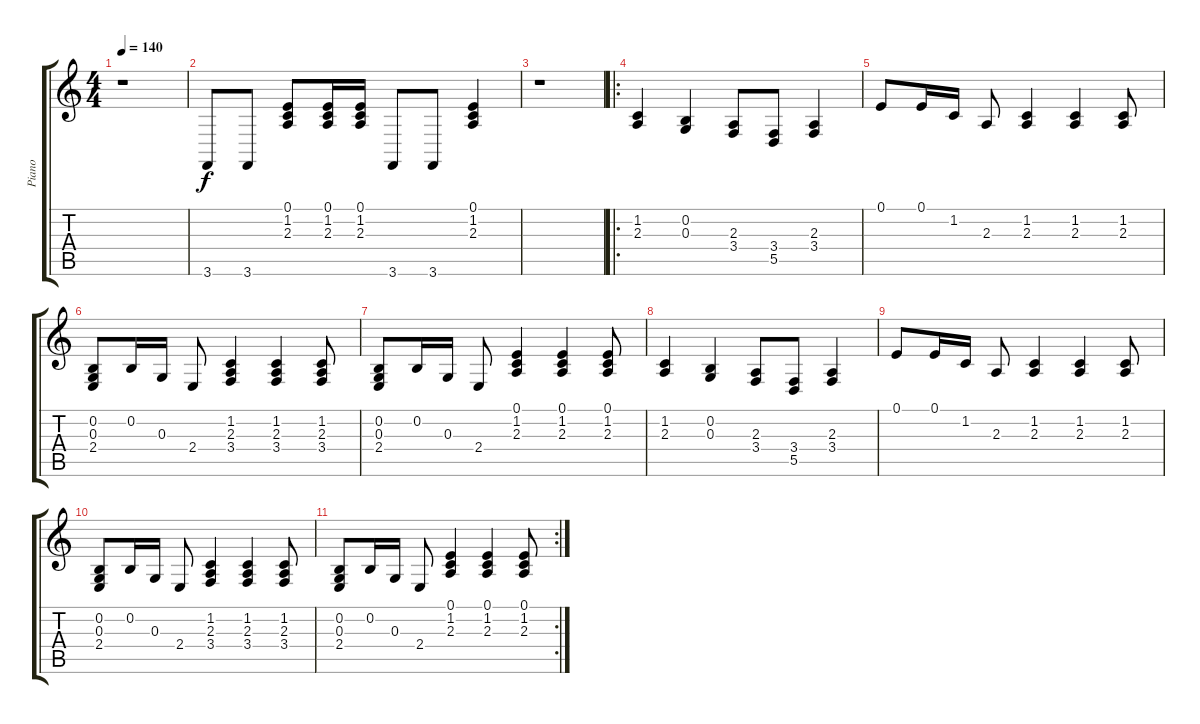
\track ("Piano" "Piano") {instrument electricgrandpiano}
\staff {score tabs}
\tuning (E4 B3 G3 D3 A2 D2) {hide}
\ts (4 4)
\tempo 140
\clef g2
\ks c
r.1{dy f} |
3.6.8 3.6.8 (0.1 1.2 2.3).8 (0.1 1.2 2.3).16 (0.1 1.2 2.3).16 3.6.8 3.6.8 (0.1 1.2 2.3).4 |
r.1 |
\ro
(1.2 2.3).4 (0.2 0.3).4 (2.3 3.4).8 (3.4 5.5).8 (2.3 3.4).4 |
0.1.8 0.1.16 1.2.16 2.3.8 (1.2 2.3).4 (1.2 2.3).4 (1.2 2.3).8 |
(0.2 0.3 2.4).8 0.2.16 0.3.16 2.4.8 (1.2 2.3 3.4).4 (1.2 2.3 3.4).4 (1.2 2.3 3.4).8 |
(0.2 0.3 2.4).8 0.2.16 0.3.16 2.4.8 (0.1 1.2 2.3).4 (0.1 1.2 2.3).4 (0.1 1.2 2.3).8 |
(1.2 2.3).4 (0.2 0.3).4 (2.3 3.4).8 (3.4 5.5).8 (2.3 3.4).4 |
0.1.8 0.1.16 1.2.16 2.3.8 (1.2 2.3).4 (1.2 2.3).4 (1.2 2.3).8 |
(0.2 0.3 2.4).8 0.2.16 0.3.16 2.4.8 (1.2 2.3 3.4).4 (1.2 2.3 3.4).4 (1.2 2.3 3.4).8 |
\rc 2
(0.2 0.3 2.4).8 0.2.16 0.3.16 2.4.8 (0.1 1.2 2.3).4 (0.1 1.2 2.3).4 (0.1 1.2 2.3).8
